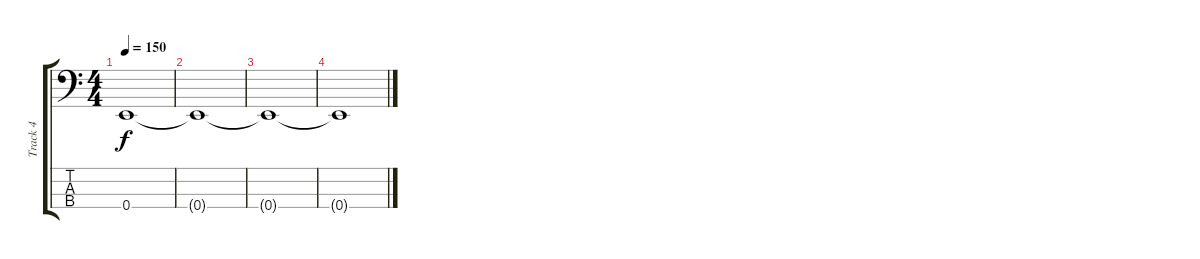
\track ("Track 4" "Track 4") {instrument electricbassfinger}
\staff {score tabs}
\tuning (G2 D2 A1 E1) {hide}
\ts (4 4)
\tempo 150
\clef f4
\ks c
0.4.1{dy f} |
0.4{t}.1 |
0.4{t}.1 |
0.4{t}.1
